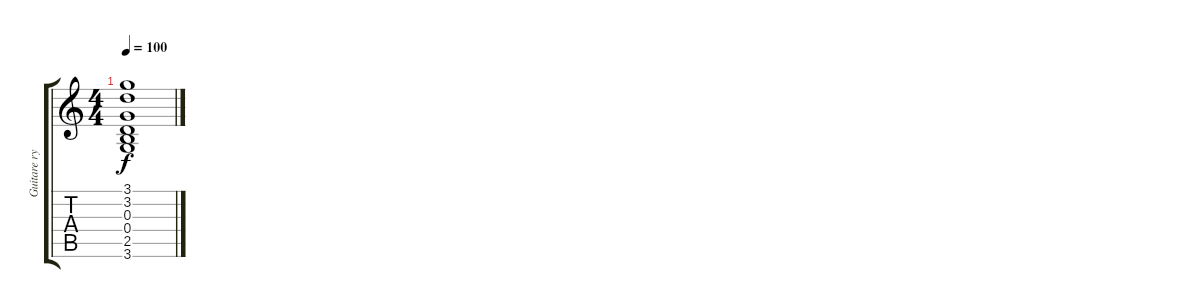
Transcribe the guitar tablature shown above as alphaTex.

\track ("Guitare ryth. saturée 2" "Guitare ry") {instrument distortionguitar}
\staff {score tabs}
\tuning (E4 B3 G3 D3 A2 E2) {hide}
\ts (4 4)
\tempo 100
\clef g2
\ks c
(3.1{t} 3.2{t} 0.3{t} 0.4{t} 2.5{t} 3.6{t}).1{dy f}
